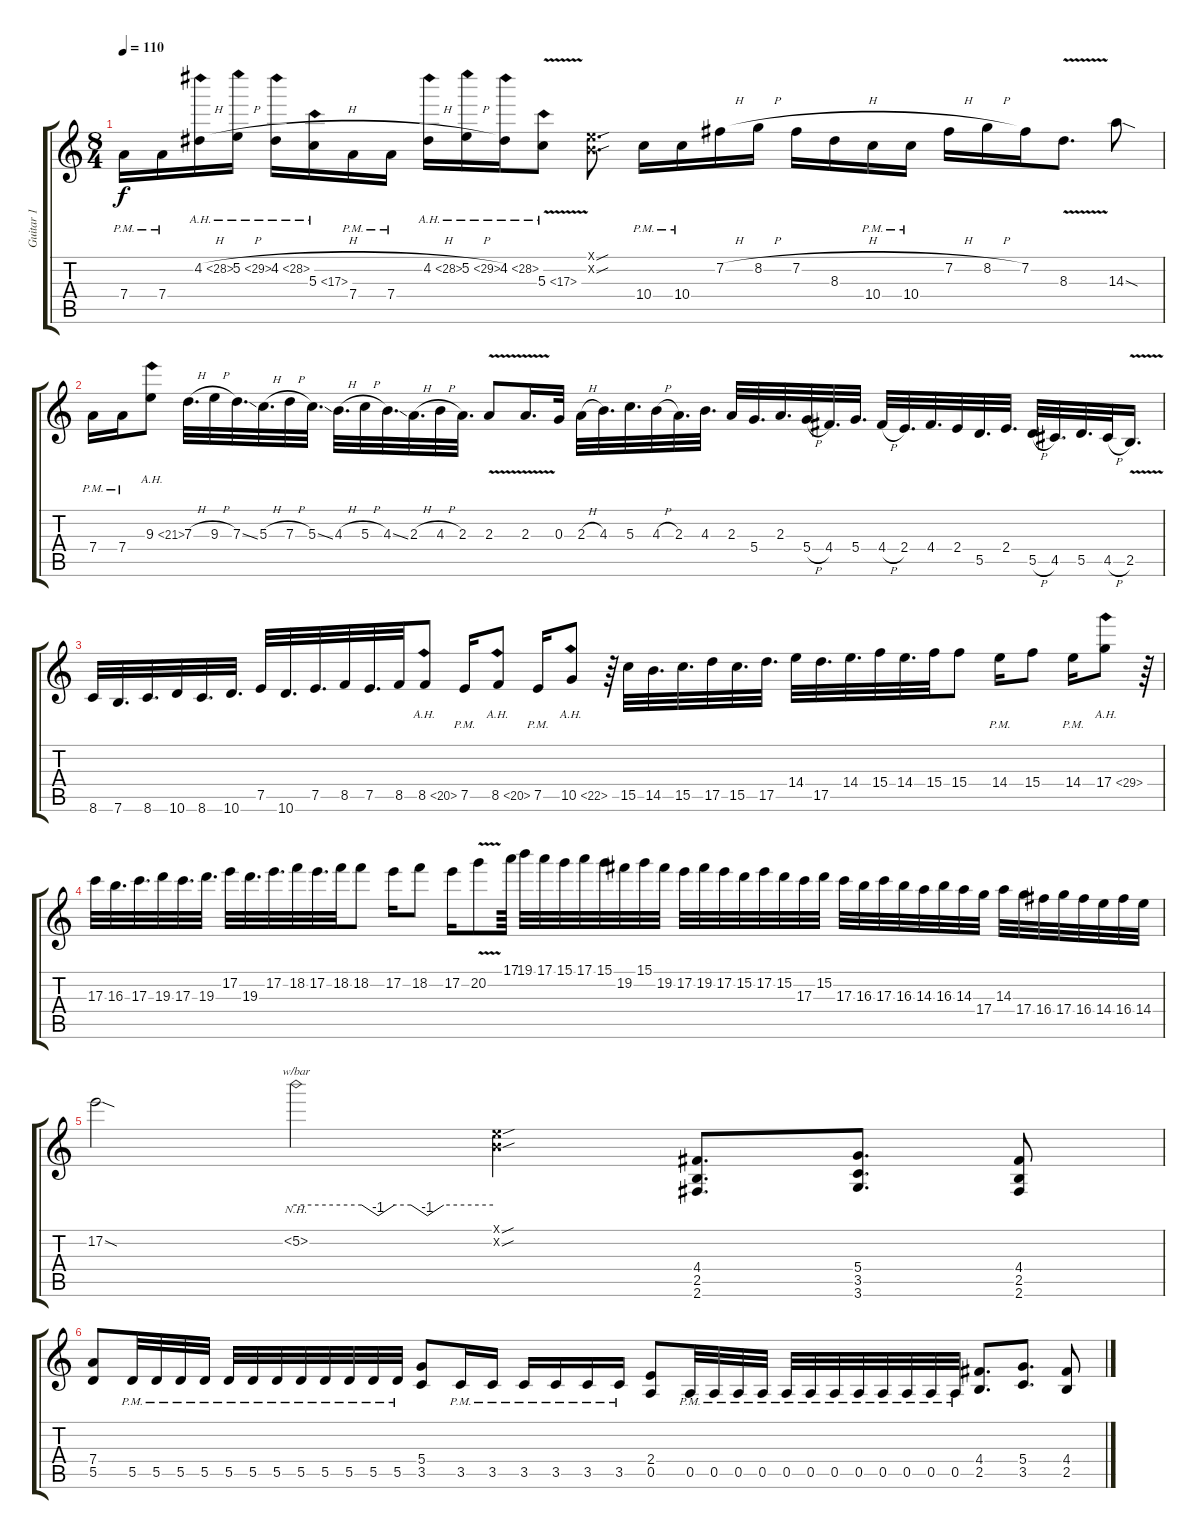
\track ("Guitar 1" "Guitar 1") {instrument overdrivenguitar}
\staff {score tabs}
\tuning (E4 B3 G3 D3 A2 E2) {hide}
\ts (8 4)
\tempo 110
\clef g2
\ks c
7.4{pm}.16{dy f} 7.4{pm}.16 4.2{ah 24 h}.16 5.2{ah 24 h}.16 4.2{ah 24 h}.16 5.3{ah 12}.16 7.4{pm}.16 7.4{pm}.16 4.2{ah 24 h}.16 5.2{ah 24 h}.16 4.2{ah 24}.16 5.3{ah 12 v}.8 (0.1{sou x} 0.2{sou x}).8{d} 10.4{pm}.16 10.4{pm}.16 7.2{h}.16 8.2{h}.16 7.2{h}.16 8.3.16 10.4{pm}.16 10.4{pm}.16 7.2{h}.16 8.2{h}.16 7.2.16 8.3{v}.8{d} 14.3{sod}.8 |
7.4{pm}.16 7.4{pm}.16 9.3{ah 12}.8 7.3{h}.32{d} 9.3{h}.32 7.3{ss}.32{d} 5.3{h}.32{d} 7.3{h}.32 5.3{ss}.32{d} 4.3{h}.32{d} 5.3{h}.32 4.3{ss}.32{d} 2.3{h}.32{d} 4.3{h}.32 2.3.32{d} 2.3{v}.8 2.3{v}.16{d} 0.3.32 2.3{h}.32 4.3.32{d} 5.3.32{d} 4.3{h}.32 2.3.32{d} 4.3.32{d} 2.3.32 5.4.32{d} 2.3.32{d} 5.4{h}.32 4.4.32{d} 5.4.32{d} 4.4{h}.32 2.4.32{d} 4.4.32{d} 2.4.32 5.5.32{d} 2.4.32{d} 5.5{h}.32 4.5.32{d} 5.5.32{d} 4.5{h}.32 2.5{v}.16{d} |
8.6.32 7.6.32{d} 8.6.32{d} 10.6.32 8.6.32{d} 10.6.32{d} 7.5.32 10.6.32{d} 7.5.32{d} 8.5.32 7.5.32{d} 8.5.32 8.5{ah 12}.8 7.5{pm}.16 8.5{ah 12}.8 7.5{pm}.16 10.5{ah 12}.8 r.64 15.5.32 14.5.32{d} 15.5.32{d} 17.5.32 15.5.32{d} 17.5.32{d} 14.4.32 17.5.32{d} 14.4.32{d} 15.4.32 14.4.32{d} 15.4.32 15.4.8 14.4{pm}.16 15.4.8 14.4{pm}.16 17.4{ah 12}.8 r.64 |
17.3.32 16.3.32{d} 17.3.32{d} 19.3.32 17.3.32{d} 19.3.32{d} 17.2.32 19.3.32{d} 17.2.32{d} 18.2.32 17.2.32{d} 18.2.32 18.2.8 17.2.16 18.2.8 17.2.16 20.2{v}.8 17.1.64 19.1.32 17.1.32 15.1.32 17.1.32 15.1.32 19.2.32 15.1.32 19.2.32 17.2.32 19.2.32 17.2.32 15.2.32 17.2.32 15.2.32 17.3.32 15.2.32 17.3.32 16.3.32 17.3.32 16.3.32 14.3.32 16.3.32 14.3.32 17.4.32 14.3.32 17.4.32 16.4.32 17.4.32 16.4.32 14.4.32 16.4.32 14.4.32 |
17.2{sod}.2 5.2{nh}.2{tbe (custom default 0 0 20 0 25 -4 30 0 35 0 40 -4 45 0 60 0)} (0.1{sou x} 0.2{sou x}).2 (4.4 2.5 2.6).8{d} (5.4 3.5 3.6).8{d} (4.4 2.5 2.6).8 |
(7.4 5.5).8 5.5{pm}.32 5.5{pm}.32 5.5{pm}.32 5.5{pm}.32 5.5{pm}.32 5.5{pm}.32 5.5{pm}.32 5.5{pm}.32 5.5{pm}.32 5.5{pm}.32 5.5{pm}.32 5.5{pm}.32 (5.4 3.5).8 3.5{pm}.16 3.5{pm}.16 3.5{pm}.16 3.5{pm}.16 3.5{pm}.16 3.5{pm}.16 (2.4 0.5).8 0.5{pm}.32 0.5{pm}.32 0.5{pm}.32 0.5{pm}.32 0.5{pm}.32 0.5{pm}.32 0.5{pm}.32 0.5{pm}.32 0.5{pm}.32 0.5{pm}.32 0.5{pm}.32 0.5{pm}.32 (4.4 2.5).8{d} (5.4 3.5).8{d} (4.4 2.5).8
